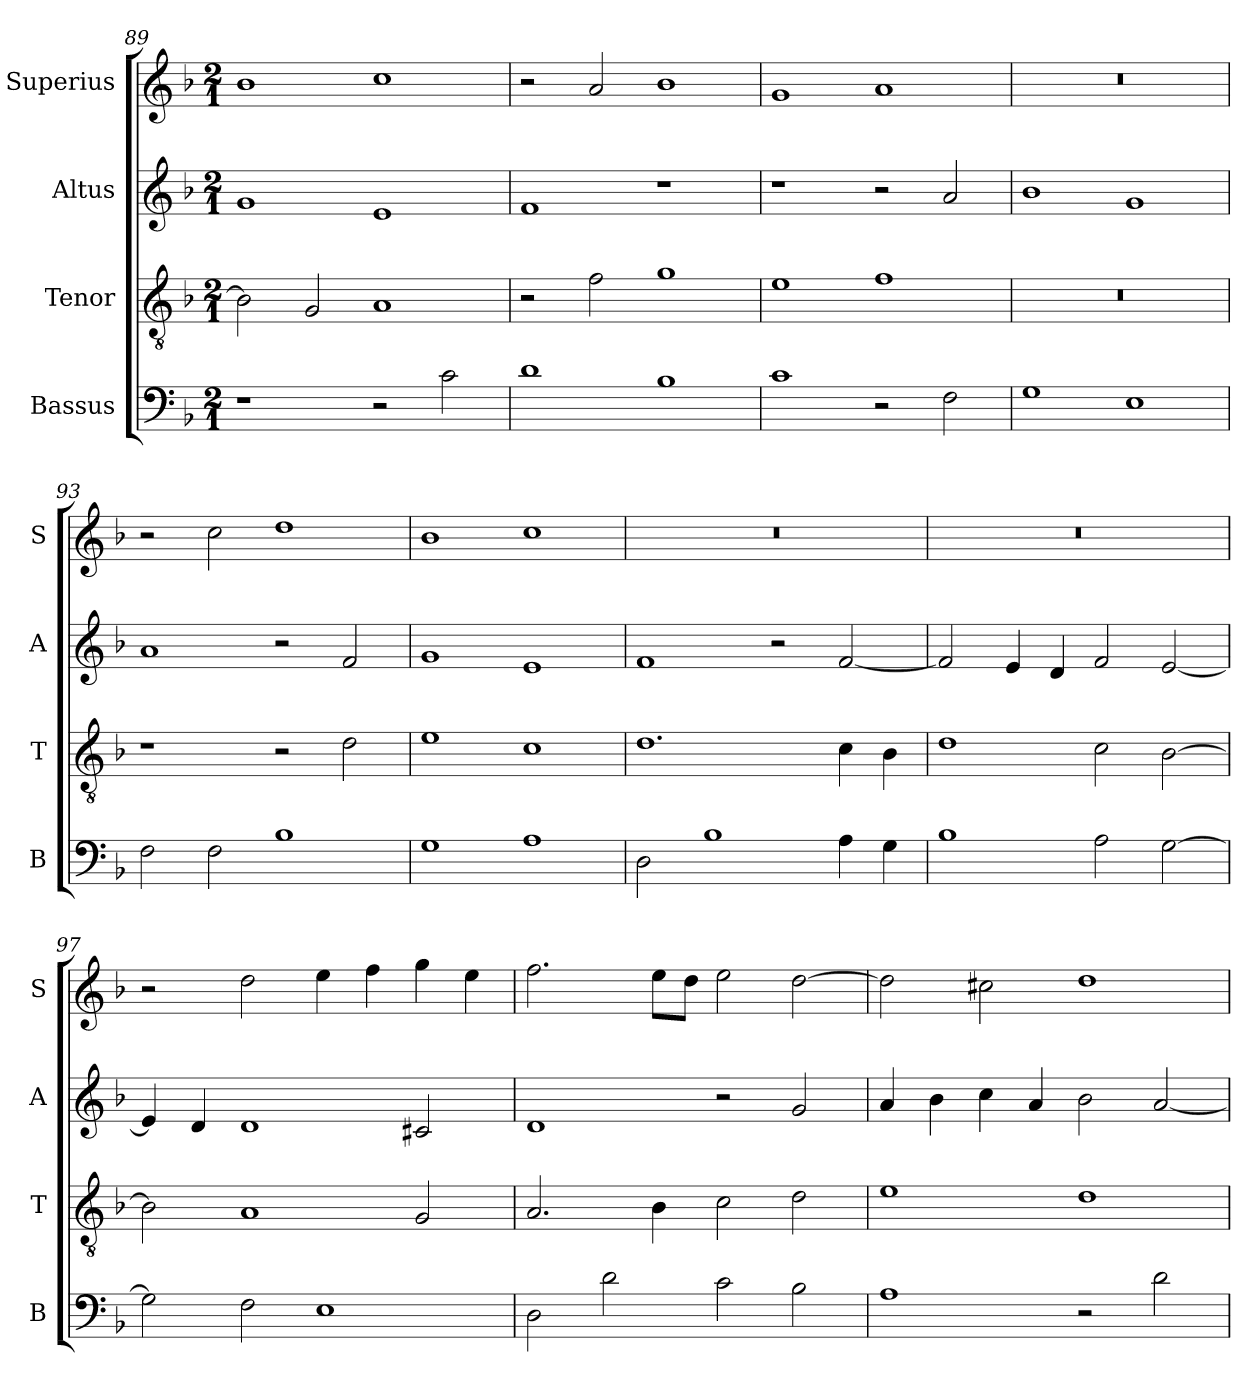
**kern	**kern	**kern	**kern
*part4	*part3	*part2	*part1
*staff4	*staff3	*staff2	*staff1
*I"Bassus	*I"Tenor	*I"Altus	*I"Superius
*I'B	*I'T	*I'A	*I'S
*clefF4	*clefGv2	*clefG2	*clefG2
*k[b-]	*k[b-]	*k[b-]	*k[b-]
*F:	*F:	*F:	*F:
*M2/1	*M2/1	*M2/1	*M2/1
=89	=89	=89	=89
1r	2B-]	1g	1b-
.	2G	.	.
2r	1A	1e	1cc
2c	.	.	.
=90	=90	=90	=90
1d	2r	1f	2r
.	2f	.	2a
1B-	1g	1r	1b-
=91	=91	=91	=91
1c	1e	1r	1g
2r	1f	2r	1a
2F	.	2a	.
=92	=92	=92	=92
1G	0r	1b-	0r
1E	.	1g	.
=93	=93	=93	=93
2F	1r	1a	2r
2F	.	.	2cc
1B-	2r	2r	1dd
.	2d	2f	.
=94	=94	=94	=94
1G	1e	1g	1b-
1A	1c	1e	1cc
=95	=95	=95	=95
2D	1.d	1f	0r
1B-	.	.	.
.	.	2r	.
4A	4c	[2f	.
4G	4B-	.	.
=96	=96	=96	=96
1B-	1d	2f]	0r
.	.	4e	.
.	.	4d	.
2A	2c	2f	.
[2G	[2B-	[2e	.
=97	=97	=97	=97
2G]	2B-]	4e]	2r
.	.	4d	.
2F	1A	1d	2dd
1E	.	.	4ee
.	.	.	4ff
.	2G	2c#X	4gg
.	.	.	4ee
=98	=98	=98	=98
2D	2.A	1d	2.ff
2d	.	.	.
.	4B-	.	8eeL
.	.	.	8ddJ
2c	2c	2r	2ee
2B-	2d	2g	[2dd
=99	=99	=99	=99
1A	1e	4a	2dd]
.	.	4b-	.
.	.	4cc	2cc#X
.	.	4a	.
2r	1d	2b-	1dd
2d	.	[2a	.
=	=	=	=
*-	*-	*-	*-
